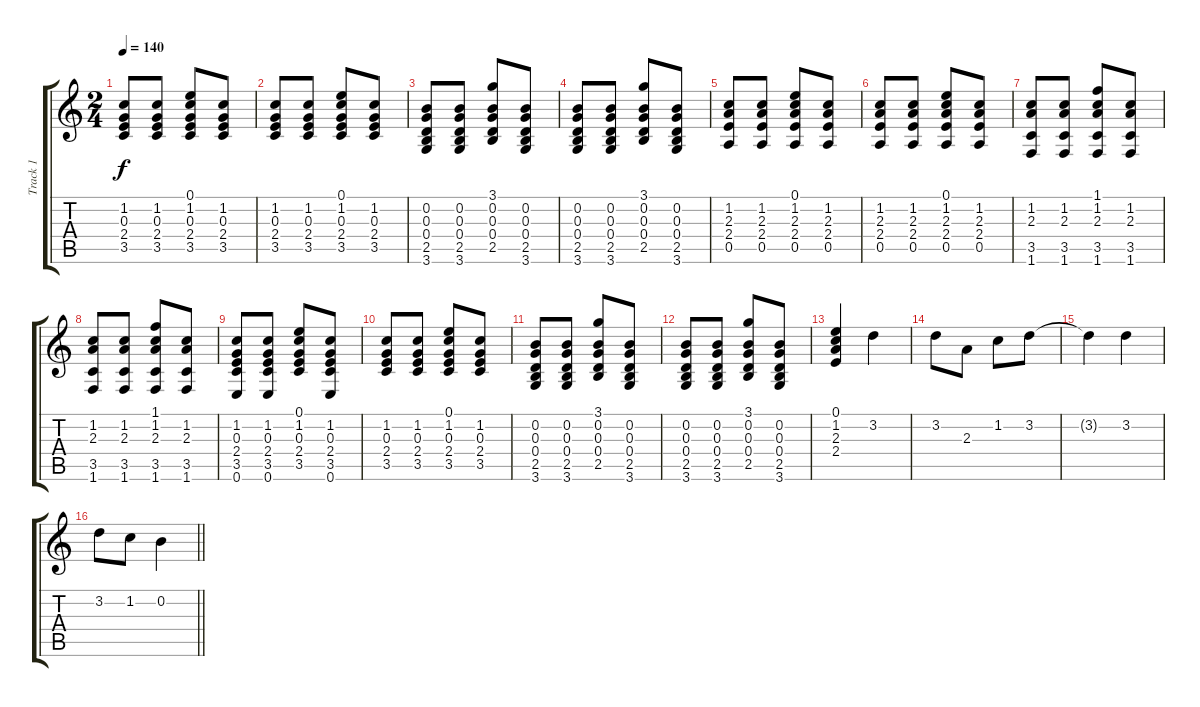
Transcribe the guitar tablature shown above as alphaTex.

\track ("Track 1" "Track 1") {instrument acousticguitarsteel}
\staff {score tabs}
\tuning (E4 B3 G3 D3 A2 E2) {hide}
\ts (2 4)
\tempo 140
\clef g2
\ks c
(1.2 0.3 2.4 3.5).8{dy f} (1.2 0.3 2.4 3.5).8 (0.1 1.2 0.3 2.4 3.5).8 (1.2 0.3 2.4 3.5).8 |
(1.2 0.3 2.4 3.5).8 (1.2 0.3 2.4 3.5).8 (0.1 1.2 0.3 2.4 3.5).8 (1.2 0.3 2.4 3.5).8 |
(0.2 0.3 0.4 2.5 3.6).8 (0.2 0.3 0.4 2.5 3.6).8 (3.1 0.2 0.3 0.4 2.5).8 (0.2 0.3 0.4 2.5 3.6).8 |
(0.2 0.3 0.4 2.5 3.6).8 (0.2 0.3 0.4 2.5 3.6).8 (3.1 0.2 0.3 0.4 2.5).8 (0.2 0.3 0.4 2.5 3.6).8 |
(1.2 2.3 2.4 0.5).8 (1.2 2.3 2.4 0.5).8 (0.1 1.2 2.3 2.4 0.5).8 (1.2 2.3 2.4 0.5).8 |
(1.2 2.3 2.4 0.5).8 (1.2 2.3 2.4 0.5).8 (0.1 1.2 2.3 2.4 0.5).8 (1.2 2.3 2.4 0.5).8 |
(1.2 2.3 3.5 1.6).8 (1.2 2.3 3.5 1.6).8 (1.1 1.2 2.3 3.5 1.6).8 (1.2 2.3 3.5 1.6).8 |
(1.2 2.3 3.5 1.6).8 (1.2 2.3 3.5 1.6).8 (1.1 1.2 2.3 3.5 1.6).8 (1.2 2.3 3.5 1.6).8 |
(1.2 0.3 2.4 3.5 0.6).8 (1.2 0.3 2.4 3.5 0.6).8 (0.1 1.2 0.3 2.4 3.5).8 (1.2 0.3 2.4 3.5 0.6).8 |
(1.2 0.3 2.4 3.5).8 (1.2 0.3 2.4 3.5).8 (0.1 1.2 0.3 2.4 3.5).8 (1.2 0.3 2.4 3.5).8 |
(0.2 0.3 0.4 2.5 3.6).8 (0.2 0.3 0.4 2.5 3.6).8 (3.1 0.2 0.3 0.4 2.5).8 (0.2 0.3 0.4 2.5 3.6).8 |
(0.2 0.3 0.4 2.5 3.6).8 (0.2 0.3 0.4 2.5 3.6).8 (3.1 0.2 0.3 0.4 2.5).8 (0.2 0.3 0.4 2.5 3.6).8 |
(0.1 1.2 2.3 2.4).4 3.2.4 |
3.2.8 2.3.8 1.2.8 3.2.8 |
3.2{t}.4 3.2.4 |
\barLineRight lightlight
3.2.8 1.2.8 0.2.4
